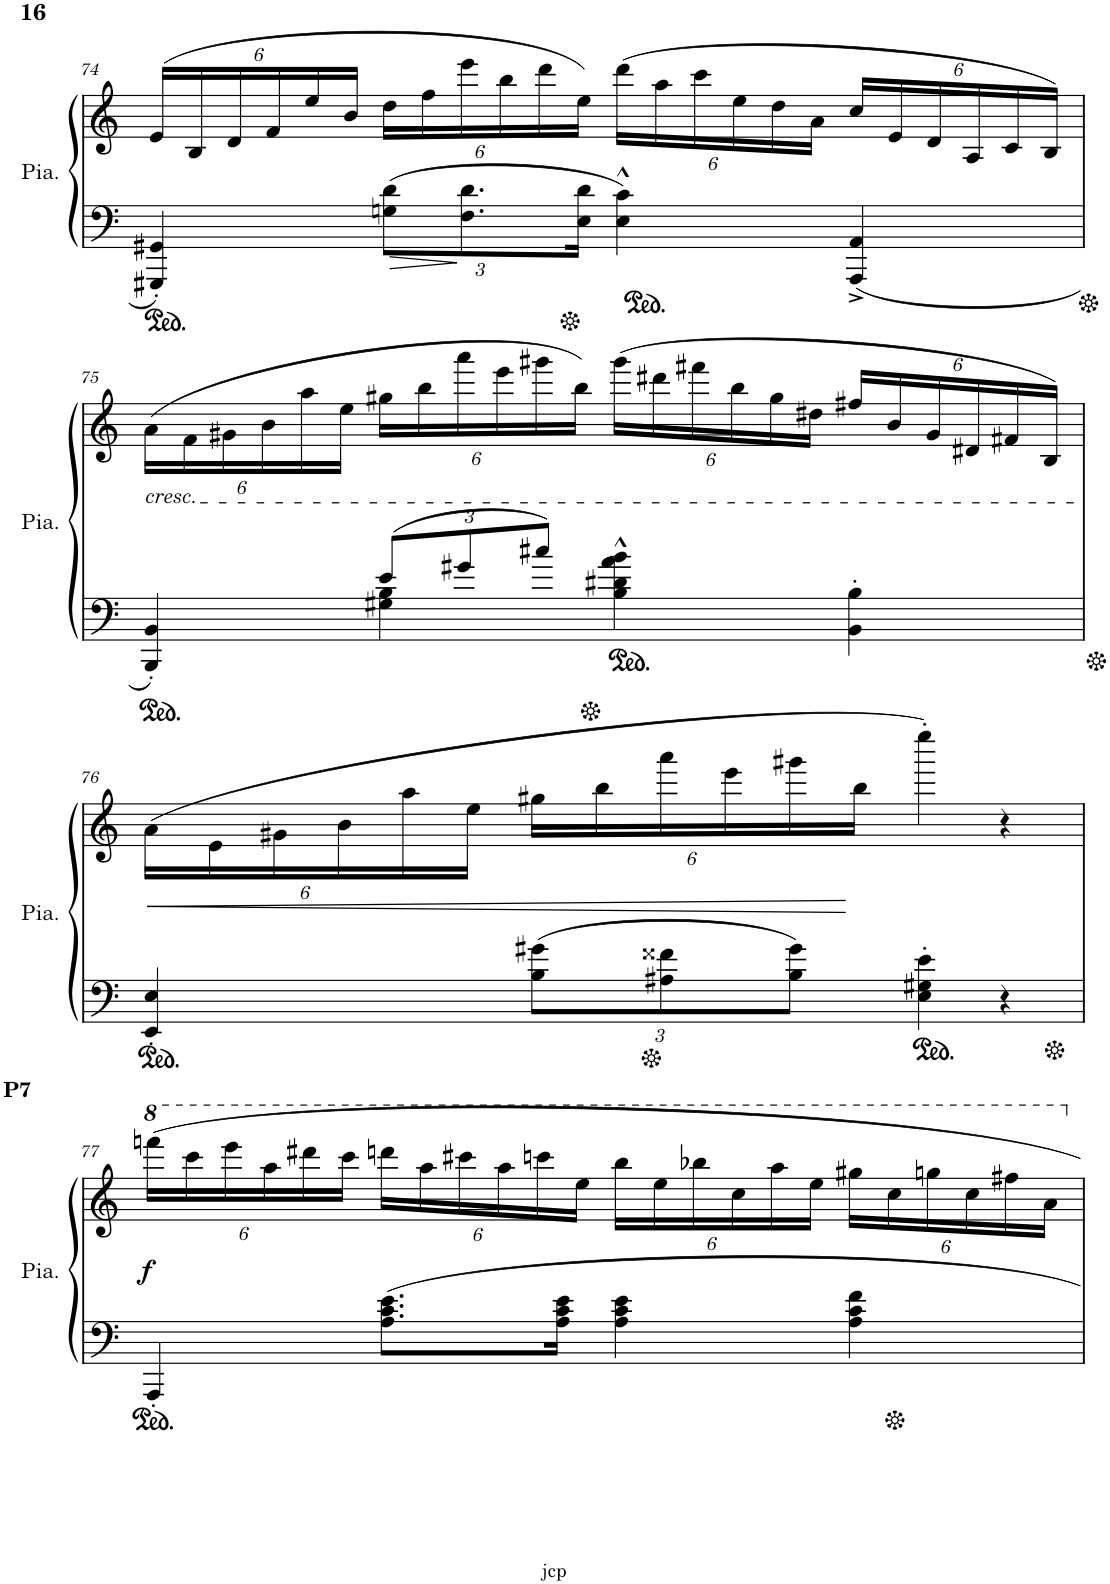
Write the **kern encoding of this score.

**kern	**kern	**dynam
*part1	*part1	*part1
*staff2	*staff1	*staff1/2
*I"Piano	*	*
*I'Pia.	*	*
!!LO:PB:g=z
*clefF4	*clefG2	*
*k[]	*k[]	*
*M4/4	*M4/4	*
*met(c)	*met(c)	*
*	*Xbrackettup	*
=74	=74	=74
4GGG#X/' 4GG#X/'	(24e/LL	.
.	24B/	.
.	24d/	.
.	24f/	.
.	24ee/	.
.	24b/JJ	.
*Xbrackettup	*	*
12Gn\ 12d\L	24dd\LL	.
.	24ff\	.
12.F\ 12.d\	24eee\	.
.	24bb\	.
.	24ddd\	.
24E\ 24d\Jk	24ee\JJ)	.
4E\^^ 4c\^^	(24ddd\LL	.
.	24aa\	.
.	24ccc\	.
.	24ee\	.
.	24dd\	.
.	24a\JJ	.
4AAA/^ 4AA/^	24cc/LL	.
.	24e/	.
.	24d/	.
.	24A/	.
.	24c/	.
.	24B/JJ)	.
!!LO:LB:g=z
=75	=75	=75
*^	*	*
!	!	!LO:TX:b:i:t=cresc.	!
4BBB/' 4BB/'	4ryy	(24a\LL	.
.	.	24f\	.
.	.	24g#X\	.
.	.	24b\	.
.	.	24aa\	.
.	.	24ee\JJ	.
12e/L	4G#X\ 4B\	24gg#X\LL	.
.	.	24bb\	.
12g#X/	.	24aaa\	.
.	.	24eee\	.
12cc#X/J	.	24ggg#X\	.
.	.	24bb\JJ)	.
4B\^^ 4d#X\^^ 4a\^^ 4b\^^	2ryy	(24ggg#\LL	.
.	.	24ddd#X\	.
.	.	24fff#X\	.
.	.	24bb\	.
.	.	24gg#\	.
.	.	24dd#X\JJ	.
4BB\' 4B\'	.	24ff#X/LL	.
.	.	24b/	.
.	.	24g#/	.
.	.	24d#X/	.
.	.	24f#X/	.
.	.	24B/JJ)	.
*v	*v	*	*
!!LO:LB:g=z
=76	=76	=76
!	!	!LO:HP:b
4EE/' 4E/'	(24a\LL	<
.	24e\	.
.	24g#X\	.
.	24b\	.
.	24aa\	.
.	24ee\JJ	.
12B\ 12g#X\L	24gg#X\LL	.
.	24bb\	.
12A#X\ 12f##X\	24aaa\	.
.	24eee\	.
12B\ 12g#\J	24ggg#X\	.
.	24bb\JJ	[
4E\' 4G#X\' 4e\'	4eeee'\)	.
4r	4r	.
!!LO:LB:g=z
=77	=77	=77
*	*8va	*
!	!LO:TX:a:B:t=P7	!
!	!	!LO:DY:b
4AAA'/	24ffffn\LL	f
.	24cccc\	.
.	24eeee\	.
.	24aaa\	.
.	24dddd#X\	.
.	24cccc\JJ	.
8.A\ 8.c\ 8.e\L	24ddddn\LL	.
.	24aaa\	.
.	24cccc#X\	.
.	24aaa\	.
.	24ccccn\	.
16A\ 16c\ 16e\Jk	.	.
.	24eee\JJ	.
4A\ 4c\ 4e\	24bbb\LL	.
.	24eee\	.
.	24bbb-X\	.
.	24ccc\	.
.	24aaa\	.
.	24eee\JJ	.
4A\ 4c\ 4f\	24ggg#X\LL	.
.	24ccc\	.
.	24gggn\	.
.	24ccc\	.
.	24fff#X\	.
.	24aa\JJ	.
*	*X8va	*
=	=	=
*-	*-	*-
